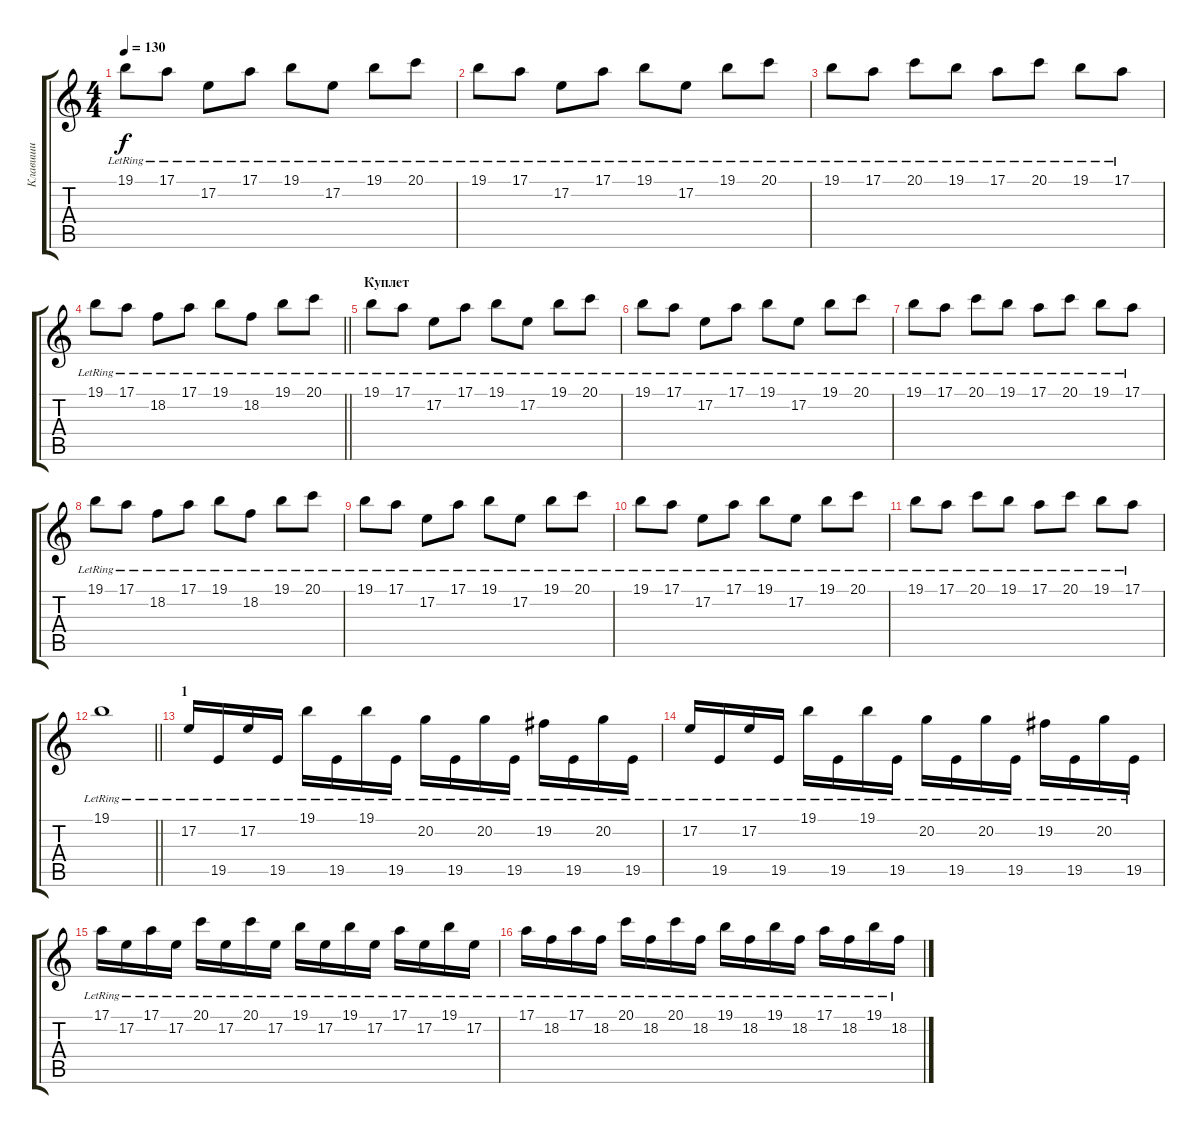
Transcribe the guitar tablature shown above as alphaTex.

\track ("Клавиши" "Клавиши") {instrument harpsichord}
\staff {score tabs}
\tuning (E4 B3 G3 D3 A2 E2) {hide}
\ts (4 4)
\tempo 130
\clef g2
\ks c
19.1{lr}.8{dy f} 17.1{lr}.8 17.2{lr}.8 17.1{lr}.8 19.1{lr}.8 17.2{lr}.8 19.1{lr}.8 20.1{lr}.8 |
19.1{lr}.8 17.1{lr}.8 17.2{lr}.8 17.1{lr}.8 19.1{lr}.8 17.2{lr}.8 19.1{lr}.8 20.1{lr}.8 |
19.1{lr}.8 17.1{lr}.8 20.1{lr}.8 19.1{lr}.8 17.1{lr}.8 20.1{lr}.8 19.1{lr}.8 17.1{lr}.8 |
\barLineRight lightlight
19.1{lr}.8 17.1{lr}.8 18.2{lr}.8 17.1{lr}.8 19.1{lr}.8 18.2{lr}.8 19.1{lr}.8 20.1{lr}.8 |
\section ("" "Куплет")
19.1{lr}.8 17.1{lr}.8 17.2{lr}.8 17.1{lr}.8 19.1{lr}.8 17.2{lr}.8 19.1{lr}.8 20.1{lr}.8 |
19.1{lr}.8 17.1{lr}.8 17.2{lr}.8 17.1{lr}.8 19.1{lr}.8 17.2{lr}.8 19.1{lr}.8 20.1{lr}.8 |
19.1{lr}.8 17.1{lr}.8 20.1{lr}.8 19.1{lr}.8 17.1{lr}.8 20.1{lr}.8 19.1{lr}.8 17.1{lr}.8 |
19.1{lr}.8 17.1{lr}.8 18.2{lr}.8 17.1{lr}.8 19.1{lr}.8 18.2{lr}.8 19.1{lr}.8 20.1{lr}.8 |
19.1{lr}.8 17.1{lr}.8 17.2{lr}.8 17.1{lr}.8 19.1{lr}.8 17.2{lr}.8 19.1{lr}.8 20.1{lr}.8 |
19.1{lr}.8 17.1{lr}.8 17.2{lr}.8 17.1{lr}.8 19.1{lr}.8 17.2{lr}.8 19.1{lr}.8 20.1{lr}.8 |
19.1{lr}.8 17.1{lr}.8 20.1{lr}.8 19.1{lr}.8 17.1{lr}.8 20.1{lr}.8 19.1{lr}.8 17.1{lr}.8 |
\barLineRight lightlight
19.1{lr}.1 |
\section ("" "1")
17.2{lr}.16 19.5{lr}.16 17.2{lr}.16 19.5{lr}.16 19.1{lr}.16 19.5{lr}.16 19.1{lr}.16 19.5{lr}.16 20.2{lr}.16 19.5{lr}.16 20.2{lr}.16 19.5{lr}.16 19.2{lr}.16 19.5{lr}.16 20.2{lr}.16 19.5{lr}.16 |
17.2{lr}.16 19.5{lr}.16 17.2{lr}.16 19.5{lr}.16 19.1{lr}.16 19.5{lr}.16 19.1{lr}.16 19.5{lr}.16 20.2{lr}.16 19.5{lr}.16 20.2{lr}.16 19.5{lr}.16 19.2{lr}.16 19.5{lr}.16 20.2{lr}.16 19.5{lr}.16 |
17.1{lr}.16 17.2{lr}.16 17.1{lr}.16 17.2{lr}.16 20.1{lr}.16 17.2{lr}.16 20.1{lr}.16 17.2{lr}.16 19.1{lr}.16 17.2{lr}.16 19.1{lr}.16 17.2{lr}.16 17.1{lr}.16 17.2{lr}.16 19.1{lr}.16 17.2{lr}.16 |
17.1{lr}.16 18.2{lr}.16 17.1{lr}.16 18.2{lr}.16 20.1{lr}.16 18.2{lr}.16 20.1{lr}.16 18.2{lr}.16 19.1{lr}.16 18.2{lr}.16 19.1{lr}.16 18.2{lr}.16 17.1{lr}.16 18.2{lr}.16 19.1{lr}.16 18.2{lr}.16
